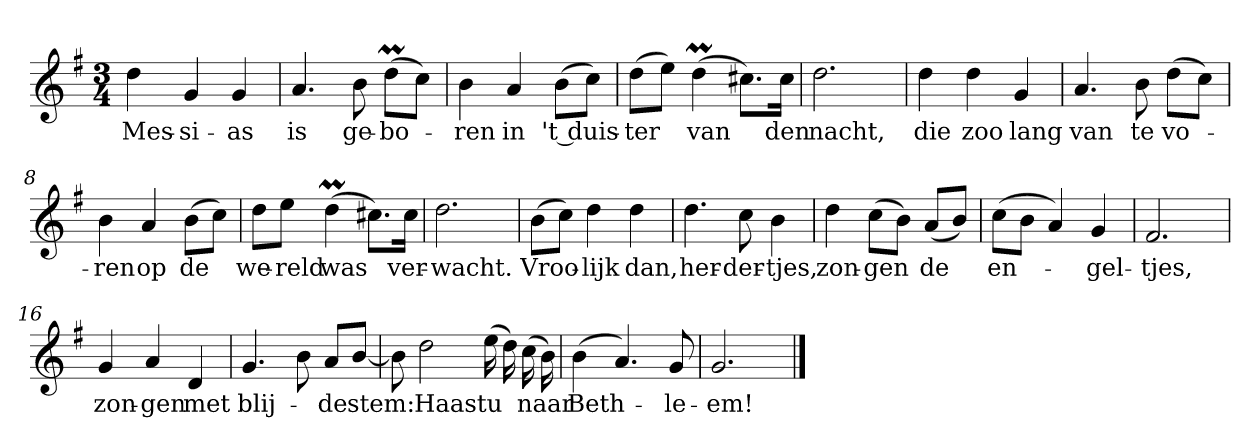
**kern	**text
*part1	*part1
*staff1	*staff1
*clefG2	*
*k[f#]	*
*G:	*
*M3/4	*
*MM120	*
=1	=1
4dd	Mes-
4g	-si-
4g	-as
=2	=2
4.a	is
8b	ge-
(8ddM\L	-bo-
8cc\J)	.
=3	=3
4b	-ren
4a	in
(8b\L	't duis-
8cc\J)	.
=4	=4
(8dd\L	-ter
8ee\J)	.
(4ddM	van
8.cc#X\L)	.
16cc#\Jk	den
=5	=5
2.dd	nacht,
=6	=6
4dd	die
4dd	zoo
4g	lang
=7	=7
4.a	van
8b	te
(8dd\L	vo-
8cc\J)	.
=8	=8
4b	-ren
4a	op
(8b\L	de
8cc\J)	.
=9	=9
8dd\L	we-
8ee\J	-reld
(4ddM	was
8.cc#X\L)	.
16cc#\Jk	ver-
=10	=10
2.dd	-wacht.
=11	=11
(8b\L	Vroo-
8cc\J)	.
4dd	-lijk
4dd	dan,
=12	=12
4.dd	her-
8cc	-der-
4b	-tjes,
=13	=13
4dd	zon-
(8cc\L	-gen
8b\J)	.
(8a/L	de
8b/J)	.
=14	=14
(8cc\L	en-
8b\J	.
4a)	.
4g	-gel-
=15	=15
2.f#	-tjes,
=16	=16
4g	zon-
4a	-gen
4d	met
=17	=17
4.g	blij-
8b	.
8a/L	-de
[8b/J	stem:
=18	=18
8b]	.
2dd	Haast
(16ee	u
16dd)	.
(16cc	naar
16b)	.
=19	=19
(4b	Beth-
4.a)	.
8g	-le-
=20	=20
2.g	-em!
==	==
*-	*-
